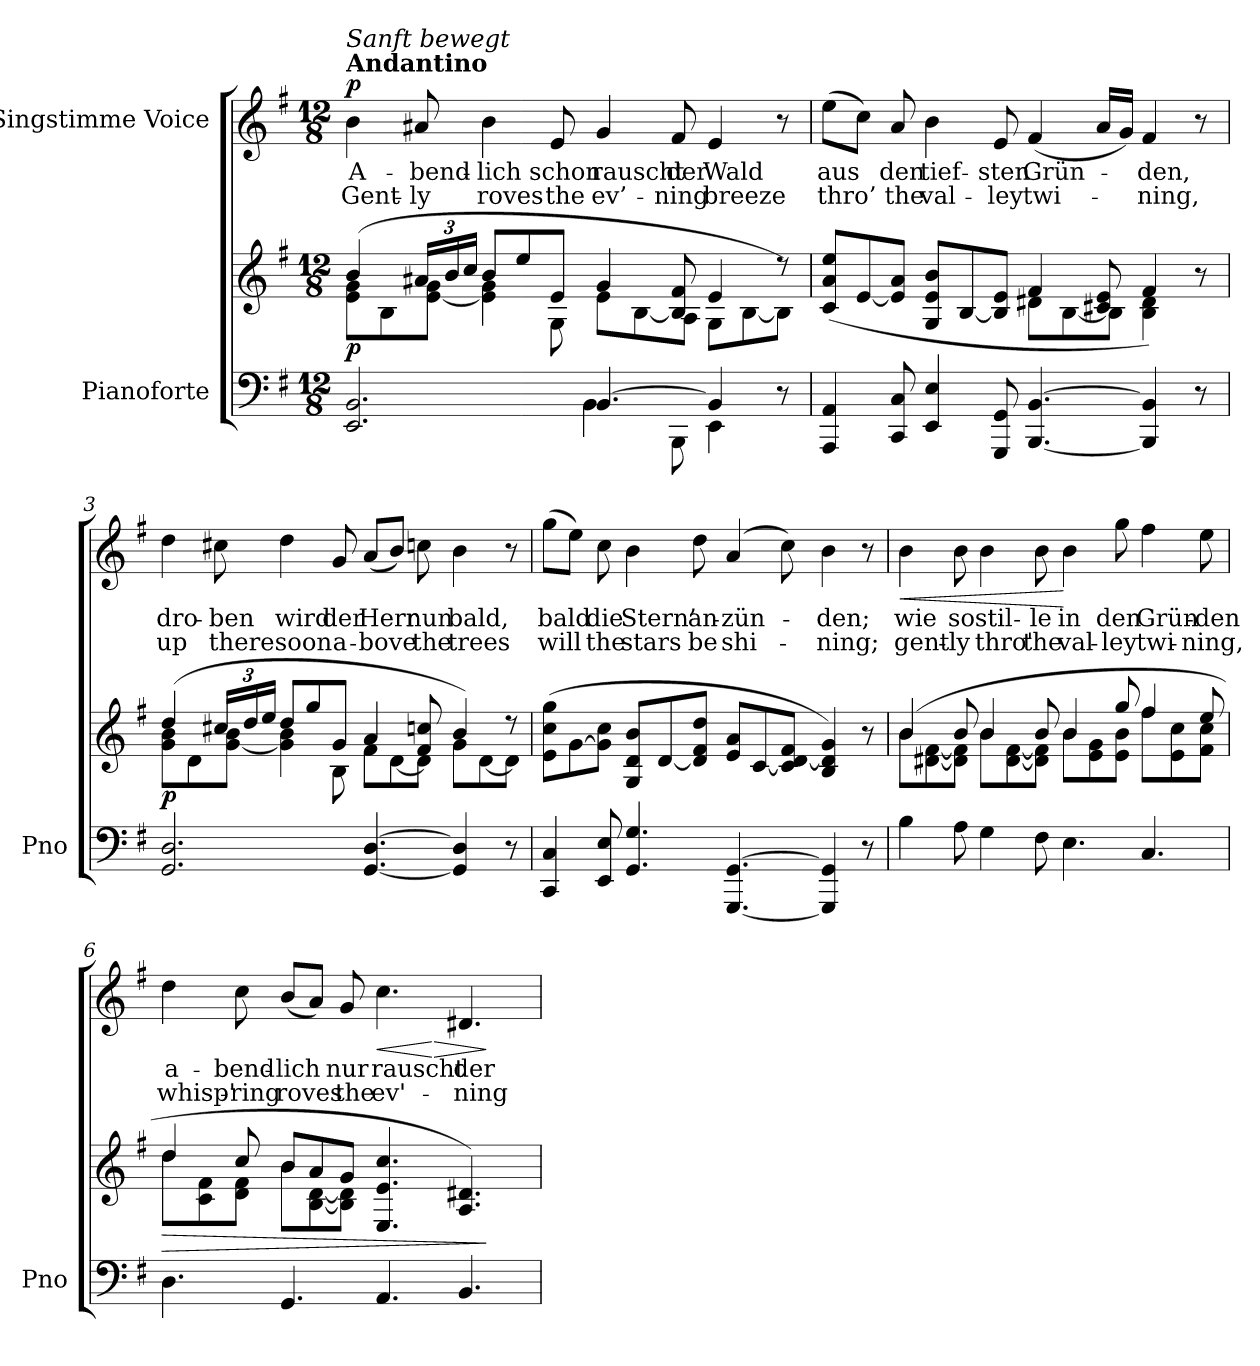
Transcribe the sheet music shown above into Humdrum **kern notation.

**kern	**kern	**dynam	**kern	**text	**text	**dynam
*part2	*part2	*part2	*part1	*part1	*part1	*part1
*staff3	*staff2	*staff2/3	*staff1	*staff1	*staff1	*staff1
*I"Pianoforte	*	*	*I"Singstimme Voice	*	*	*
*I'Pno	*	*	*	*	*	*
*clefF4	*clefG2	*	*clefG2	*	*	*
*k[f#]	*k[f#]	*	*k[f#]	*	*	*
*M12/8	*M12/8	*	*M12/8	*	*	*
=1	=1	=1	=1	=1	=1	=1
*^	*^	*	*	*	*	*
!	!	!	!	!	!LO:TX:a:B:t=Andantino	!	!	!
!	!	!	!	!	!LO:TX:i:t=Sanft bewegt	!	!	!
!	!	!	!	!LO:DY:b	!	!	!	!LO:DY:a
2.EE/ 2.BB/	2.ryy	(4b/	8e\ 8g\L	p	4b\	A-	Gent-	p
.	.	.	8B\	.	.	.	.	.
.	.	24a#X/LL	[8e\ 8g\J	.	8a#X/	-bend-	-ly	.
.	.	24b/	.	.	.	.	.	.
.	.	24cc/JJ	.	.	.	.	.	.
.	.	8b/L	4e\] 4g\	.	4b\	-lich	roves	.
.	.	8ee/	.	.	.	.	.	.
.	.	8e/J	8G\	.	8e/	schon	the	.
!	!LO:N:head=solid	!	!	!	!	!	!	!
[4.BB/	4BB\	4g/	8e\L	.	4g/	rauscht	ev’-	.
.	.	.	[8B\	.	.	.	.	.
.	8BBB\	8Bn/] 8f#/	8A\J	.	8f#/	der	-ning	.
4BB/]	4EE\	4e/	8G\L	.	4e/	Wald	breeze	.
.	.	.	[8B\	.	.	.	.	.
8r	8ryy	8r)	8B\J]	.	8r	.	.	.
*v	*v	*	*	*	*	*	*	*
=2	=2	=2	=2	=2	=2	=2	=2
4AAA/ 4AA/	(8c/ 8a/ 8ee/L	2.ryy	.	(8ee\L	aus	thro’	.
.	[8e/	.	.	8cc\J)	.	.	.
8CC/ 8C/	8e/] 8a/J	.	.	8a/	den	the	.
4EE/ 4E/	8G/ 8e/ 8b/L	.	.	4b\	tief-	val-	.
.	[8B/	.	.	.	.	.	.
8GGG/ 8GG/	8B/] 8e/J	.	.	8e/	-sten	-ley	.
[4.BBB/ [4.BB/	4f#/	8d#X\L	.	(4f#/	Grün-	twi-	.
.	.	[8B\	.	.	.	.	.
.	8c#X/ 8e/	8B\J]	.	16a/LL	.	.	.
.	.	.	.	16g/JJ)	.	.	.
4BBB/] 4BB/]	4f#/)	4B\ 4d#\	.	4f#/	-den,	-ning,	.
8r	8r	8ryy	.	8r	.	.	.
=3	=3	=3	=3	=3	=3	=3	=3
!	!	!	!LO:DY:b	!	!	!	!
2.GG/ 2.D/	(4dd/	8g\ 8b\L	p	4dd\	dro-	up	.
.	.	8d\	.	.	.	.	.
.	24cc#X/LL	[8g\ 8b\J	.	8cc#X\	-ben	there	.
.	24dd/	.	.	.	.	.	.
.	24ee/JJ	.	.	.	.	.	.
.	8dd/L	4g\] 4b\	.	4dd\	wird	soon	.
.	8gg/	.	.	.	.	.	.
.	8g/J	8B\	.	8g/	der	a-	.
[4.GG/ [4.D/	4a/	8f#\L	.	(8a/L	Herr	-bove	.
.	.	[8d\	.	8b/J)	.	.	.
.	8f#/ 8ccn/	8d\J]	.	8ccn\	nun	the	.
4GG/] 4D/]	4b/)	8g\L	.	4b\	bald,	trees	.
.	.	[8d\	.	.	.	.	.
8r	8r	8d\J]	.	8r	.	.	.
*	*v	*v	*	*	*	*	*
=4	=4	=4	=4	=4	=4	=4
4CC/ 4C/	(8e\ 8cc\ 8gg\L	.	(8gg\L	bald	will	.
.	[<8g\	.	8ee\J)	.	.	.
8EE/ 8E/	8g\] 8cc\J	.	8cc\	die	the	.
4.GG/ 4.G/	8G/ 8d/ 8b/L	.	4b\	Stern’	stars	.
.	[8d/	.	.	.	.	.
.	8d/] 8f#/ 8dd/J	.	8dd\	an-	be	.
[4.GGG/ [4.GG/	8e/ 8a/L	.	(4a/	-zün-	shi-	.
.	[8c/	.	.	.	.	.
.	8c/] [<8d/ 8f#/J	.	8cc\)	.	.	.
4GGG/] 4GG/]	4B/ 4d/] 4g/)	.	4b\	-den;	-ning;	.
8r	8r	.	8r	.	.	.
=5	=5	=5	=5	=5	=5	=5
*	*^	*	*	*	*	*
!	!	!	!	!	!	!	!LO:HP:b
4B\	(4b/	8b\L	.	4b\	wie	gent-	<
.	.	[8d#X\ [>8f#\	.	.	.	.	.
8A\	8b/	8d#\] 8f#\]J	.	8b\	so	-ly	.
4G\	4b/	8b\L	.	4b\	stil-	thro'	.
.	.	[8d#\ [>8f#\	.	.	.	.	.
8F#\	8b/	8d#\] 8f#\]J	.	8b\	-le	the	.
4.E\	4b/	8b\L	.	4b\	in	val-	[
.	.	8e\ 8g\	.	.	.	.	.
.	8gg/	8e\ 8b\J	.	8gg\	den	-ley	.
4.C/	4ff#/	8ff#\L	.	4ff#\	Grün-	twi-	.
.	.	8e\ 8cc\	.	.	.	.	.
.	8ee/	8f#\ 8cc\J	.	8ee\	-den	-ning,	.
=6	=6	=6	=6	=6	=6	=6	=6
*	*	*^	*	*	*	*	*
!	!	!	!	!LO:HP:b	!	!	!	!
*	*	*	*	*	*^	*	*	*
4.D\	4dd/	8dd\L	2.ryy	>	4dd\	2.ryy	a-	whisp'-	.
.	.	8c\ 8f#\	.	.	.	.	.	.	.
.	8cc/	8d\ 8f#\J	.	.	8cc\	.	-bend-	-ring	.
4.GG/	8b/L	8b\L	.	.	(8b/L	.	-lich	roves	.
.	8a/	[8B\ [>8d\	.	.	8a/J)	.	.	.	.
.	8g/J	8B\] 8d\]J	.	.	8g/	.	nur	the	.
!	!	!	!	!	!	!	!	!	!LO:HP:b
4.AA/	4.E/ 4.e/ 4.cc/	2.ryy	8ryy	[ [	4.cc\	8ryy	rauscht	ev'-	<
.	.	.	8ryy	.	.	8ryy	.	.	.
!	!	!	!	!	!	!	!	!	!LO:HP:n=1:b
.	.	.	8ryy	.	.	8ryy	.	.	[ >
4.BB/	4.A/ 4.d#X/)	.	8ryy	.	4.d#X/	8ryy	der	-ning	.
.	.	.	4ryy	]	.	8ryy	.	.	]
.	.	.	.	.	.	8ryy	.	.	.
*	*v	*v	*v	*	*	*	*	*	*
*	*	*	*v	*v	*	*	*
=	=	=	=	=	=	=
*-	*-	*-	*-	*-	*-	*-
